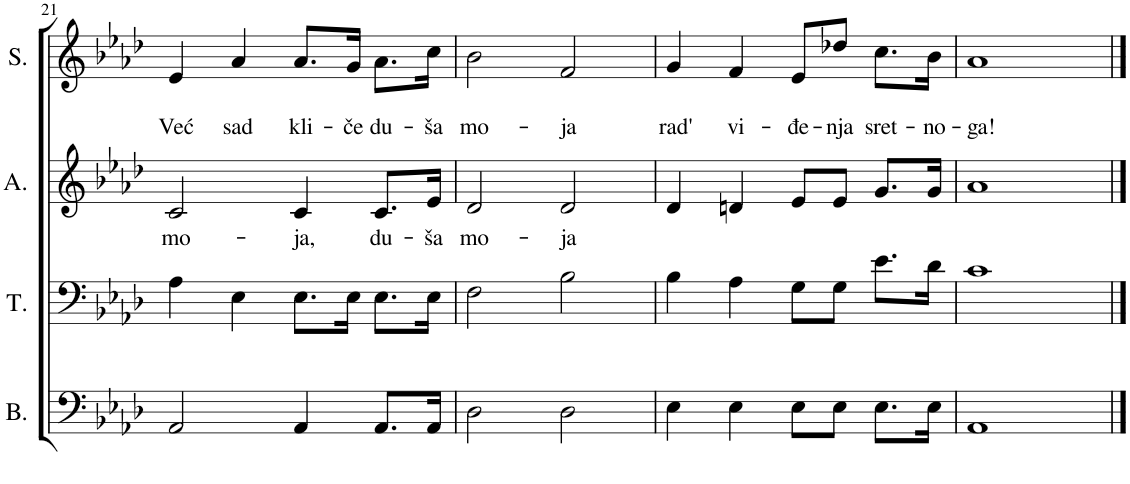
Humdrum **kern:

**kern	**kern	**kern	**text	**kern	**text	**text
*part4	*part3	*part2	*part2	*part1	*part1	*part1
*staff4	*staff3	*staff2	*staff2	*staff1	*staff1	*staff1
*I"Bass	*I"Tenor	*I"Alto	*	*I"Soprano	*	*
*I'B.	*I'T.	*I'A.	*	*I'S.	*	*
!!LO:PB:g=z
*clefF4	*clefF4	*clefG2	*	*clefG2	*	*
*k[b-e-a-d-]	*k[b-e-a-d-]	*k[b-e-a-d-]	*	*k[b-e-a-d-]	*	*
*M4/4	*M4/4	*M4/4	*	*M4/4	*	*
*met(c)	*met(c)	*met(c)	*	*met(c)	*	*
=21	=21	=21	=21	=21	=21	=21
!	!	!	!LO:LY:b	!	!	!LO:LY:b
2AA-/	4A-\	2c/	mo-	4e-/	.	Već
!	!	!	!	!	!	!LO:LY:b
.	4E-\	.	.	4a-/	.	sad
!	!	!	!LO:LY:b	!	!	!LO:LY:b
4AA-/	8.E-\L	4c/	-ja,	8.a-/L	.	kli-
!	!	!	!	!	!	!LO:LY:b
.	16E-\Jk	.	.	16g/Jk	.	-če
!	!	!	!LO:LY:b	!	!	!LO:LY:b
8.AA-/L	8.E-\L	8.c/L	du-	8.a-\L	.	du-
!	!	!	!LO:LY:b	!	!	!LO:LY:b
16AA-/Jk	16E-\Jk	16e-/Jk	-ša	16cc\Jk	.	-ša
=22	=22	=22	=22	=22	=22	=22
!	!	!	!LO:LY:b	!	!	!LO:LY:b
2D-\	2F\	2d-/	mo-	2b-\	.	mo-
!	!	!	!LO:LY:b	!	!	!LO:LY:b
2D-\	2B-\	2d-/	-ja	2f/	.	-ja
=23	=23	=23	=23	=23	=23	=23
!	!	!	!	!	!	!LO:LY:b
4E-\	4B-\	4d-/	.	4g/	.	rad'
!	!	!	!	!	!	!LO:LY:b
4E-\	4A-\	4dn/	.	4f/	.	vi-
!	!	!	!	!	!	!LO:LY:b
8E-\L	8G\L	8e-/L	.	8e-/L	.	-đe-
!	!	!	!	!	!	!LO:LY:b
8E-\J	8G\J	8e-/J	.	8dd-X/J	.	-nja
!	!	!	!	!	!	!LO:LY:b
8.E-\L	8.e-\L	8.g/L	.	8.cc\L	.	sret-
!	!	!	!	!	!	!LO:LY:b
16E-\Jk	16d-\Jk	16g/Jk	.	16b-\Jk	.	-no-
=24	=24	=24	=24	=24	=24	=24
!	!	!	!	!	!	!LO:LY:b
1AA-	1c	1a-	.	1a-	.	-ga!
==	==	==	==	==	==	==
*-	*-	*-	*-	*-	*-	*-
